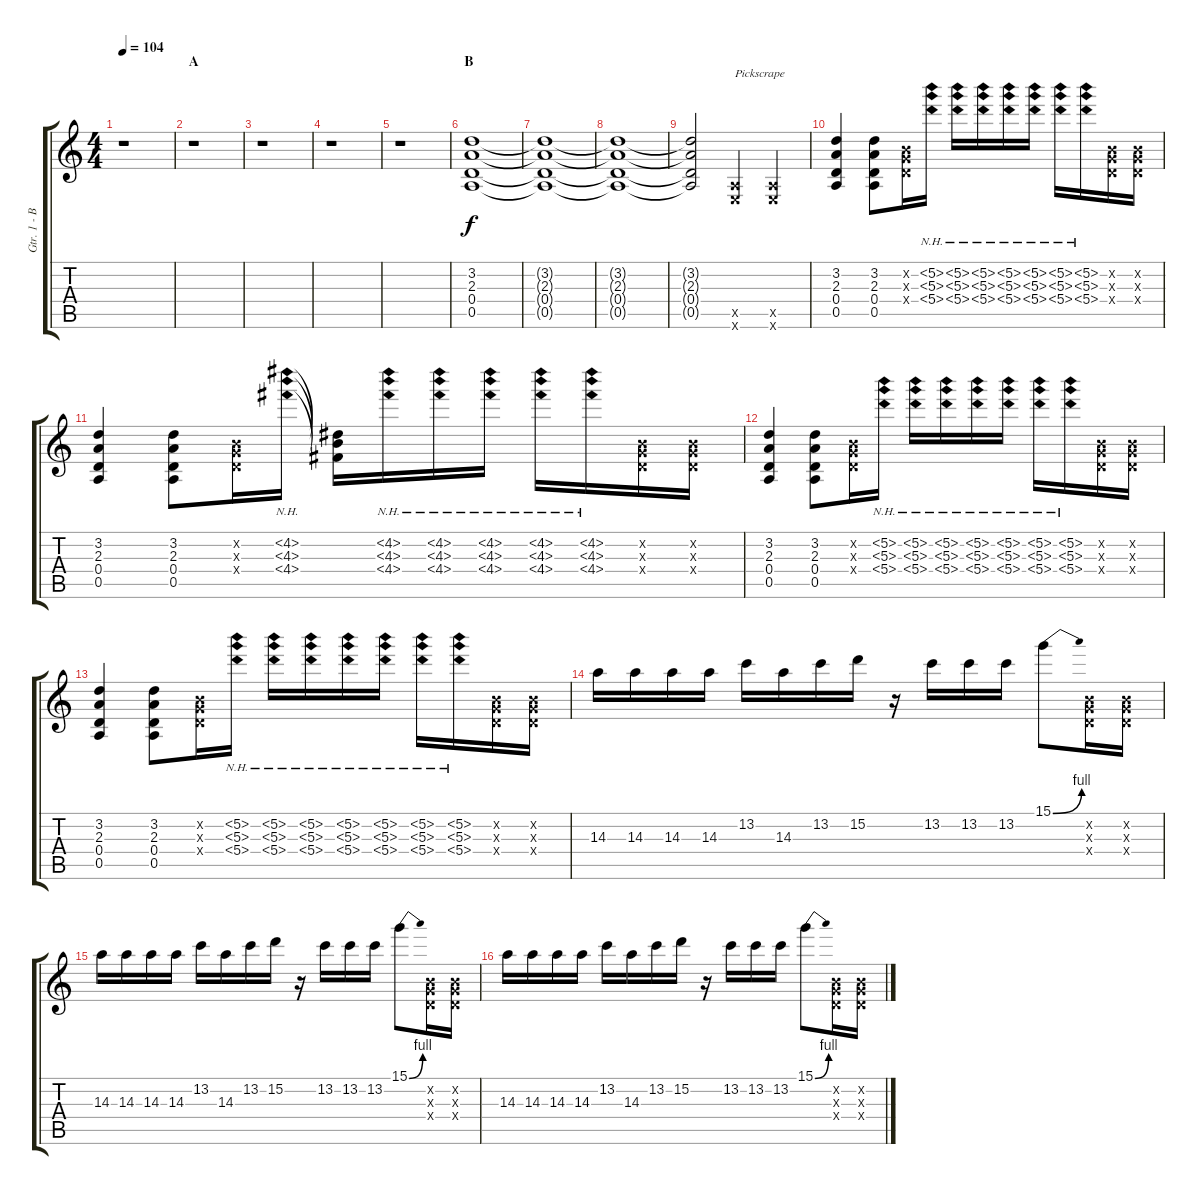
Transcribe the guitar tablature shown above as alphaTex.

\track ("Gtr. 1 - Billy" "Gtr. 1 - B") {instrument distortionguitar}
\staff {score tabs}
\tuning (E4 B3 G3 D3 A2 E2) {hide}
\ts (4 4)
\tempo 104
\clef g2
\ks c
r.1{dy f instrument distortionguitar} |
\section ("" "A")
r.1 |
r.1 |
r.1 |
r.1 |
\section ("" "B")
(3.2 2.3 0.4 0.5).1 |
(3.2{t} 2.3{t} 0.4{t} 0.5{t}).1 |
(3.2{t} 2.3{t} 0.4{t} 0.5{t}).1 |
(3.2{t} 2.3{t} 0.4{t} 0.5{t}).2 (0.5{x} 0.6{x}).4{txt "Pickscrape"} (0.5{x} 0.6{x}).4 |
(3.2 2.3 0.4 0.5).4 (3.2 2.3 0.4 0.5).8 (0.2{x} 0.3{x} 0.4{x}).16 (5.2{nh} 5.3{nh} 5.4{nh}).16 (5.2{nh} 5.3{nh} 5.4{nh}).16 (5.2{nh} 5.3{nh} 5.4{nh}).16 (5.2{nh} 5.3{nh} 5.4{nh}).16 (5.2{nh} 5.3{nh} 5.4{nh}).16 (5.2{nh} 5.3{nh} 5.4{nh}).16 (5.2{nh} 5.3{nh} 5.4{nh}).16 (0.2{x} 0.3{x} 0.4{x}).16 (0.2{x} 0.3{x} 0.4{x}).16 |
(3.2 2.3 0.4 0.5).4 (3.2 2.3 0.4 0.5).8 (0.2{x} 0.3{x} 0.4{x}).16 (4.2{nh} 4.3{nh} 4.4{nh}).16 (4.2{t} 4.3{t} 4.4{t}).16 (4.2{nh} 4.3{nh} 4.4{nh}).16 (4.2{nh} 4.3{nh} 4.4{nh}).16 (4.2{nh} 4.3{nh} 4.4{nh}).16 (4.2{nh} 4.3{nh} 4.4{nh}).16 (4.2{nh} 4.3{nh} 4.4{nh}).16 (0.2{x} 0.3{x} 0.4{x}).16 (0.2{x} 0.3{x} 0.4{x}).16 |
(3.2 2.3 0.4 0.5).4 (3.2 2.3 0.4 0.5).8 (0.2{x} 0.3{x} 0.4{x}).16 (5.2{nh} 5.3{nh} 5.4{nh}).16 (5.2{nh} 5.3{nh} 5.4{nh}).16 (5.2{nh} 5.3{nh} 5.4{nh}).16 (5.2{nh} 5.3{nh} 5.4{nh}).16 (5.2{nh} 5.3{nh} 5.4{nh}).16 (5.2{nh} 5.3{nh} 5.4{nh}).16 (5.2{nh} 5.3{nh} 5.4{nh}).16 (0.2{x} 0.3{x} 0.4{x}).16 (0.2{x} 0.3{x} 0.4{x}).16 |
(3.2 2.3 0.4 0.5).4 (3.2 2.3 0.4 0.5).8 (0.2{x} 0.3{x} 0.4{x}).16 (5.2{nh} 5.3{nh} 5.4{nh}).16 (5.2{nh} 5.3{nh} 5.4{nh}).16 (5.2{nh} 5.3{nh} 5.4{nh}).16 (5.2{nh} 5.3{nh} 5.4{nh}).16 (5.2{nh} 5.3{nh} 5.4{nh}).16 (5.2{nh} 5.3{nh} 5.4{nh}).16 (5.2{nh} 5.3{nh} 5.4{nh}).16 (0.2{x} 0.3{x} 0.4{x}).16 (0.2{x} 0.3{x} 0.4{x}).16 |
14.3.16 14.3.16 14.3.16 14.3.16 13.2.16 14.3.16 13.2.16 15.2.16 r.16 13.2.16 13.2.16 13.2.16 15.1{be (bend 0 0 60 4)}.8 (0.2{x} 0.3{x} 0.4{x}).16 (0.2{x} 0.3{x} 0.4{x}).16 |
14.3.16 14.3.16 14.3.16 14.3.16 13.2.16 14.3.16 13.2.16 15.2.16 r.16 13.2.16 13.2.16 13.2.16 15.1{be (bend 0 0 60 4)}.8 (0.2{x} 0.3{x} 0.4{x}).16 (0.2{x} 0.3{x} 0.4{x}).16 |
14.3.16 14.3.16 14.3.16 14.3.16 13.2.16 14.3.16 13.2.16 15.2.16 r.16 13.2.16 13.2.16 13.2.16 15.1{be (bend 0 0 60 4)}.8 (0.2{x} 0.3{x} 0.4{x}).16 (0.2{x} 0.3{x} 0.4{x}).16
